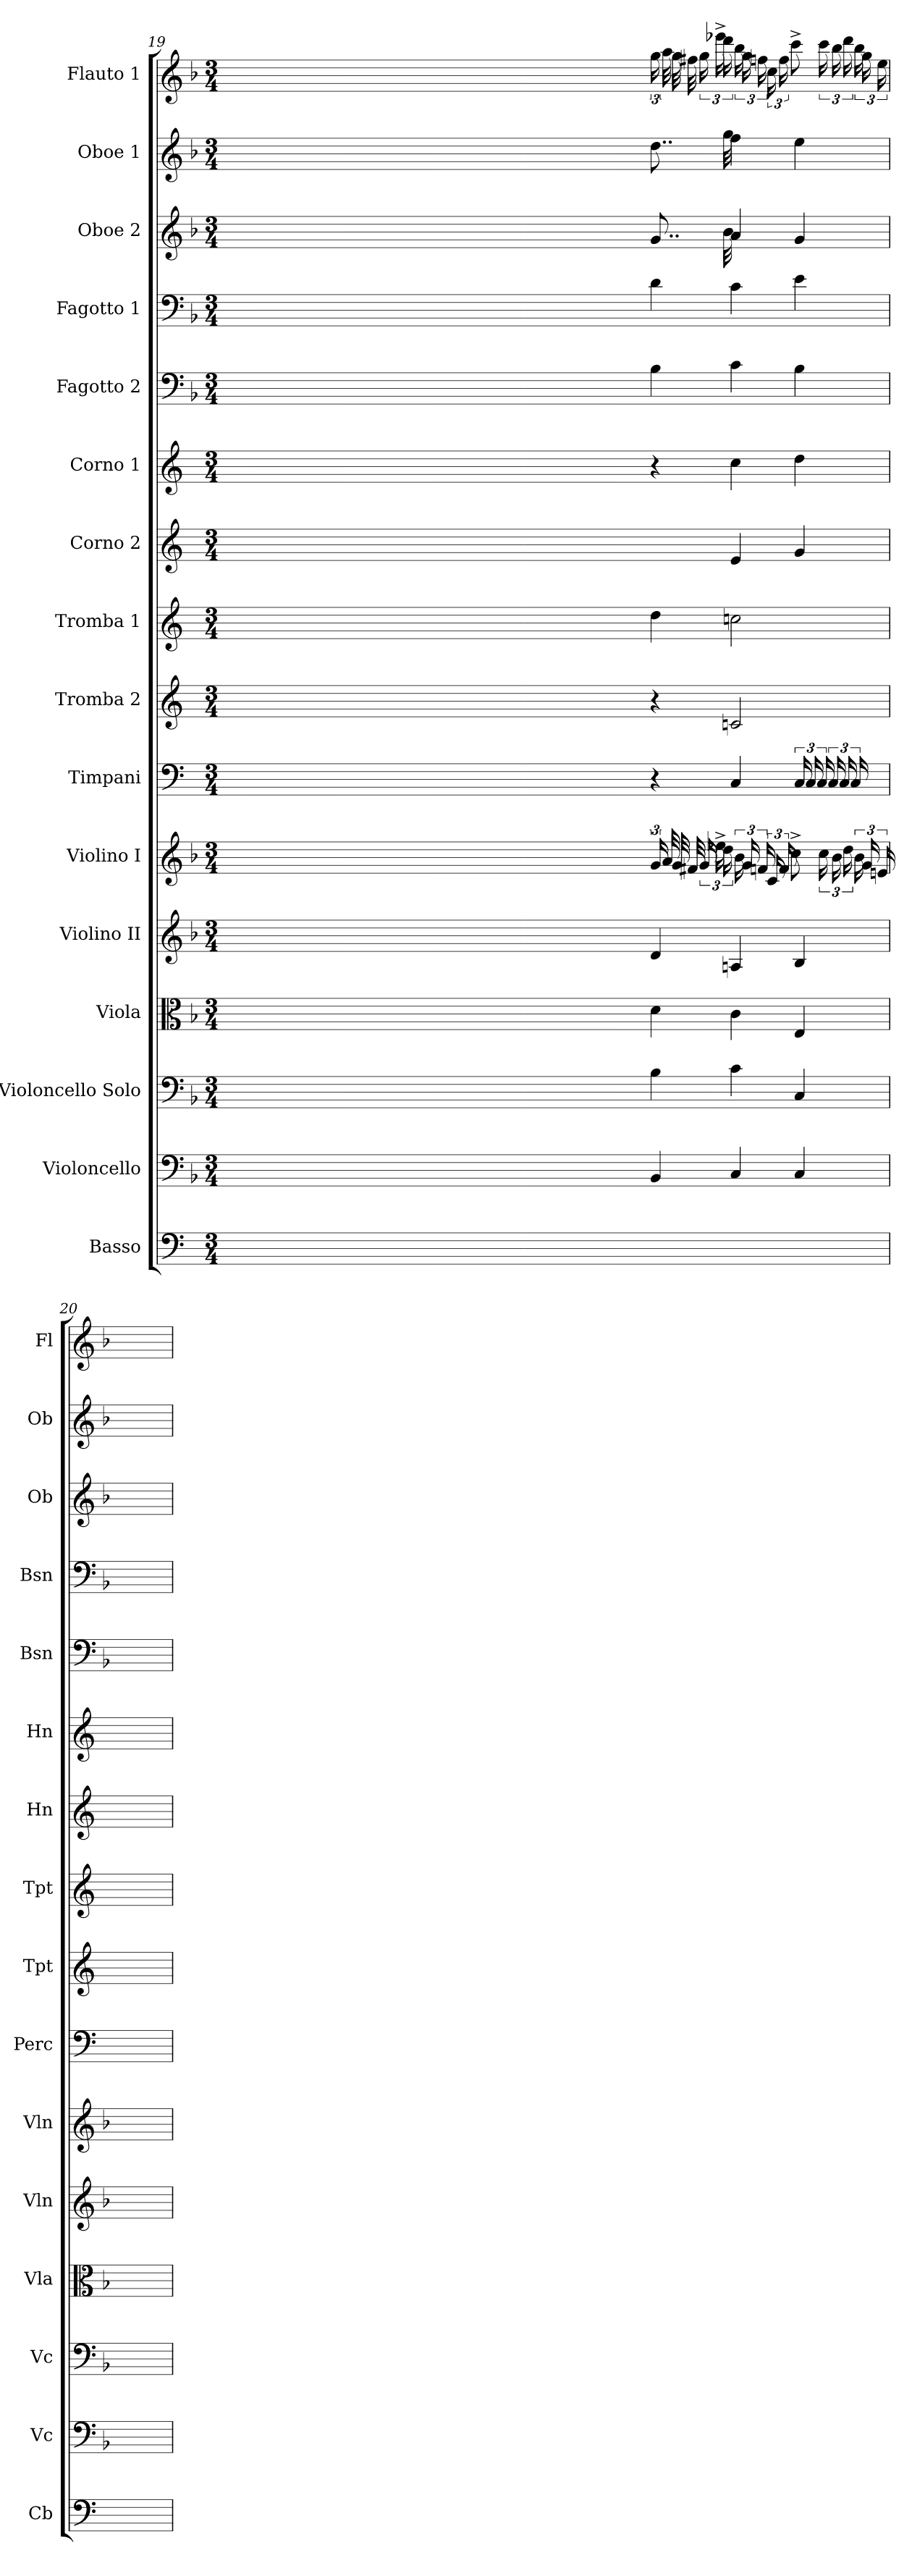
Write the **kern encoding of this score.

**kern	**kern	**kern	**kern	**kern	**kern	**kern	**kern	**kern	**kern	**kern	**kern	**kern	**kern	**kern	**kern
*part16	*part15	*part14	*part13	*part12	*part11	*part10	*part9	*part8	*part7	*part6	*part5	*part4	*part3	*part2	*part1
*staff16	*staff15	*staff14	*staff13	*staff12	*staff11	*staff10	*staff9	*staff8	*staff7	*staff6	*staff5	*staff4	*staff3	*staff2	*staff1
*I"Basso	*I"Violoncello	*I"Violoncello Solo	*I"Viola	*I"Violino II	*I"Violino I	*I"Timpani	*I"Tromba 2	*I"Tromba 1	*I"Corno 2	*I"Corno 1	*I"Fagotto 2	*I"Fagotto 1	*I"Oboe 2	*I"Oboe 1	*I"Flauto 1
*I'Cb	*I'Vc	*I'Vc	*I'Vla	*I'Vln	*I'Vln	*I'Perc	*I'Tpt	*I'Tpt	*I'Hn	*I'Hn	*I'Bsn	*I'Bsn	*I'Ob	*I'Ob	*I'Fl
*clefF4	*clefF4	*clefF4	*clefC3	*clefG2	*clefG2	*clefF4	*clefG2	*clefG2	*clefG2	*clefG2	*clefF4	*clefF4	*clefG2	*clefG2	*clefG2
*ITrd7c12	*	*	*	*	*	*	*ITrd1c2	*ITrd1c2	*ITrd4c7	*ITrd4c7	*	*	*	*	*
*	*k[b-]	*k[b-]	*k[b-]	*k[b-]	*k[b-]	*	*	*	*	*	*k[b-]	*k[b-]	*k[b-]	*k[b-]	*k[b-]
*M3/4	*M3/4	*M3/4	*M3/4	*M3/4	*M3/4	*M3/4	*M3/4	*M3/4	*M3/4	*M3/4	*M3/4	*M3/4	*M3/4	*M3/4	*M3/4
=19	=19	=19	=19	=19	=19	=19	=19	=19	=19	=19	=19	=19	=19	=19	=19
2.ryy	2.ryy	2.ryy	2.ryy	2.ryy	2.ryy	2.ryy	2.ryy	2.ryy	2.ryy	2.ryy	2.ryy	2.ryy	2.ryy	2.ryy	2.ryy
4ryy	4ryy	4ryy	4ryy	4ryy	4ryy	4ryy	4ryy	4ryy	4ryy	4ryy	4ryy	4ryy	4ryy	4ryy	4ryy
1ryy	1ryy	1ryy	1ryy	1ryy	1ryy	1ryy	1ryy	1ryy	1ryy	1ryy	1ryy	1ryy	1ryy	1ryy	1ryy
1ryy	1ryy	1ryy	1ryy	1ryy	1ryy	1ryy	1ryy	1ryy	1ryy	1ryy	1ryy	1ryy	1ryy	1ryy	1ryy
1ryy	1ryy	1ryy	1ryy	1ryy	1ryy	1ryy	1ryy	1ryy	1ryy	1ryy	1ryy	1ryy	1ryy	1ryy	1ryy
1ryy	1ryy	1ryy	1ryy	1ryy	1ryy	1ryy	1ryy	1ryy	1ryy	1ryy	1ryy	1ryy	1ryy	1ryy	1ryy
1ryy	1ryy	1ryy	1ryy	1ryy	1ryy	1ryy	1ryy	1ryy	1ryy	1ryy	1ryy	1ryy	1ryy	1ryy	1ryy
1ryy	1ryy	1ryy	1ryy	1ryy	1ryy	1ryy	1ryy	1ryy	1ryy	1ryy	1ryy	1ryy	1ryy	1ryy	1ryy
1ryy	1ryy	1ryy	1ryy	1ryy	1ryy	1ryy	1ryy	1ryy	1ryy	1ryy	1ryy	1ryy	1ryy	1ryy	1ryy
1ryy	1ryy	1ryy	1ryy	1ryy	1ryy	1ryy	1ryy	1ryy	1ryy	1ryy	1ryy	1ryy	1ryy	1ryy	1ryy
1ryy	1ryy	1ryy	1ryy	1ryy	1ryy	1ryy	1ryy	1ryy	1ryy	1ryy	1ryy	1ryy	1ryy	1ryy	1ryy
1ryy	1ryy	1ryy	1ryy	1ryy	1ryy	1ryy	1ryy	1ryy	1ryy	1ryy	1ryy	1ryy	1ryy	1ryy	1ryy
1ryy	1ryy	1ryy	1ryy	1ryy	1ryy	1ryy	1ryy	1ryy	1ryy	1ryy	1ryy	1ryy	1ryy	1ryy	1ryy
1ryy	1ryy	1ryy	1ryy	1ryy	1ryy	1ryy	1ryy	1ryy	1ryy	1ryy	1ryy	1ryy	1ryy	1ryy	1ryy
2.ryy	2.ryy	2.ryy	2.ryy	2.ryy	2.ryy	2.ryy	2.ryy	2.ryy	2.ryy	2.ryy	2.ryy	2.ryy	2.ryy	2.ryy	2.ryy
2.ryy	4BB-	4B-	4d	4d	24g	4r	4r	4cc	4ryy	4r	4B-	4d	8..g	8..dd	24gg
.	.	.	.	.	32a	.	.	.	.	.	.	.	.	.	32aa
.	.	.	.	.	32g	.	.	.	.	.	.	.	.	.	32gg
.	.	.	.	.	32f#X	.	.	.	.	.	.	.	.	.	32ff#X
.	.	.	.	.	24g	.	.	.	.	.	.	.	.	.	24gg
.	.	.	.	.	24ee-X^	.	.	.	.	.	.	.	.	.	24eee-X^
.	.	.	.	.	24dd	.	.	.	.	.	.	.	32b-	32gg	24ddd
.	4C	4c	4c	4An	.	4C	2B-	2b-	4A	4f	4c	4c	4a	4ff	.
.	.	.	.	.	24b-	.	.	.	.	.	.	.	.	.	24bb-
.	.	.	.	.	24g	.	.	.	.	.	.	.	.	.	24gg
.	.	.	.	.	24fn	.	.	.	.	.	.	.	.	.	24ffn
.	.	.	.	.	24c	.	.	.	.	.	.	.	.	.	24cc
.	.	.	.	.	24f	.	.	.	.	.	.	.	.	.	24ff
.	.	.	.	.	8cc^	.	.	.	.	.	.	.	.	.	8ccc^
.	4C	4C	4E	4B-	.	24C	.	.	4c	4g	4B-	4e	4g	4ee	.
.	.	.	.	.	.	24C	.	.	.	.	.	.	.	.	.
.	.	.	.	.	.	24C	.	.	.	.	.	.	.	.	.
.	.	.	.	.	24cc	.	.	.	.	.	.	.	.	.	24ccc
.	.	.	.	.	.	24C	.	.	.	.	.	.	.	.	.
.	.	.	.	.	24b-	.	.	.	.	.	.	.	.	.	24bb-
.	.	.	.	.	.	24C	.	.	.	.	.	.	.	.	.
.	.	.	.	.	24dd	.	.	.	.	.	.	.	.	.	24ddd
.	.	.	.	.	.	24C	.	.	.	.	.	.	.	.	.
.	.	.	.	.	24b-	.	.	.	.	.	.	.	.	.	24bb-
16.ryy	16.ryy	16.ryy	16.ryy	16.ryy	.	16.ryy	16.ryy	16.ryy	16.ryy	16.ryy	16.ryy	16.ryy	16.ryy	16.ryy	.
.	.	.	.	.	24g	.	.	.	.	.	.	.	.	.	24gg
.	.	.	.	.	24en	.	.	.	.	.	.	.	.	.	24ee
=20	=20	=20	=20	=20	=20	=20	=20	=20	=20	=20	=20	=20	=20	=20	=20
4ryy	4ryy	4ryy	4ryy	4ryy	4ryy	4ryy	4ryy	4ryy	4ryy	4ryy	4ryy	4ryy	4ryy	4ryy	4ryy
=	=	=	=	=	=	=	=	=	=	=	=	=	=	=	=
*-	*-	*-	*-	*-	*-	*-	*-	*-	*-	*-	*-	*-	*-	*-	*-
